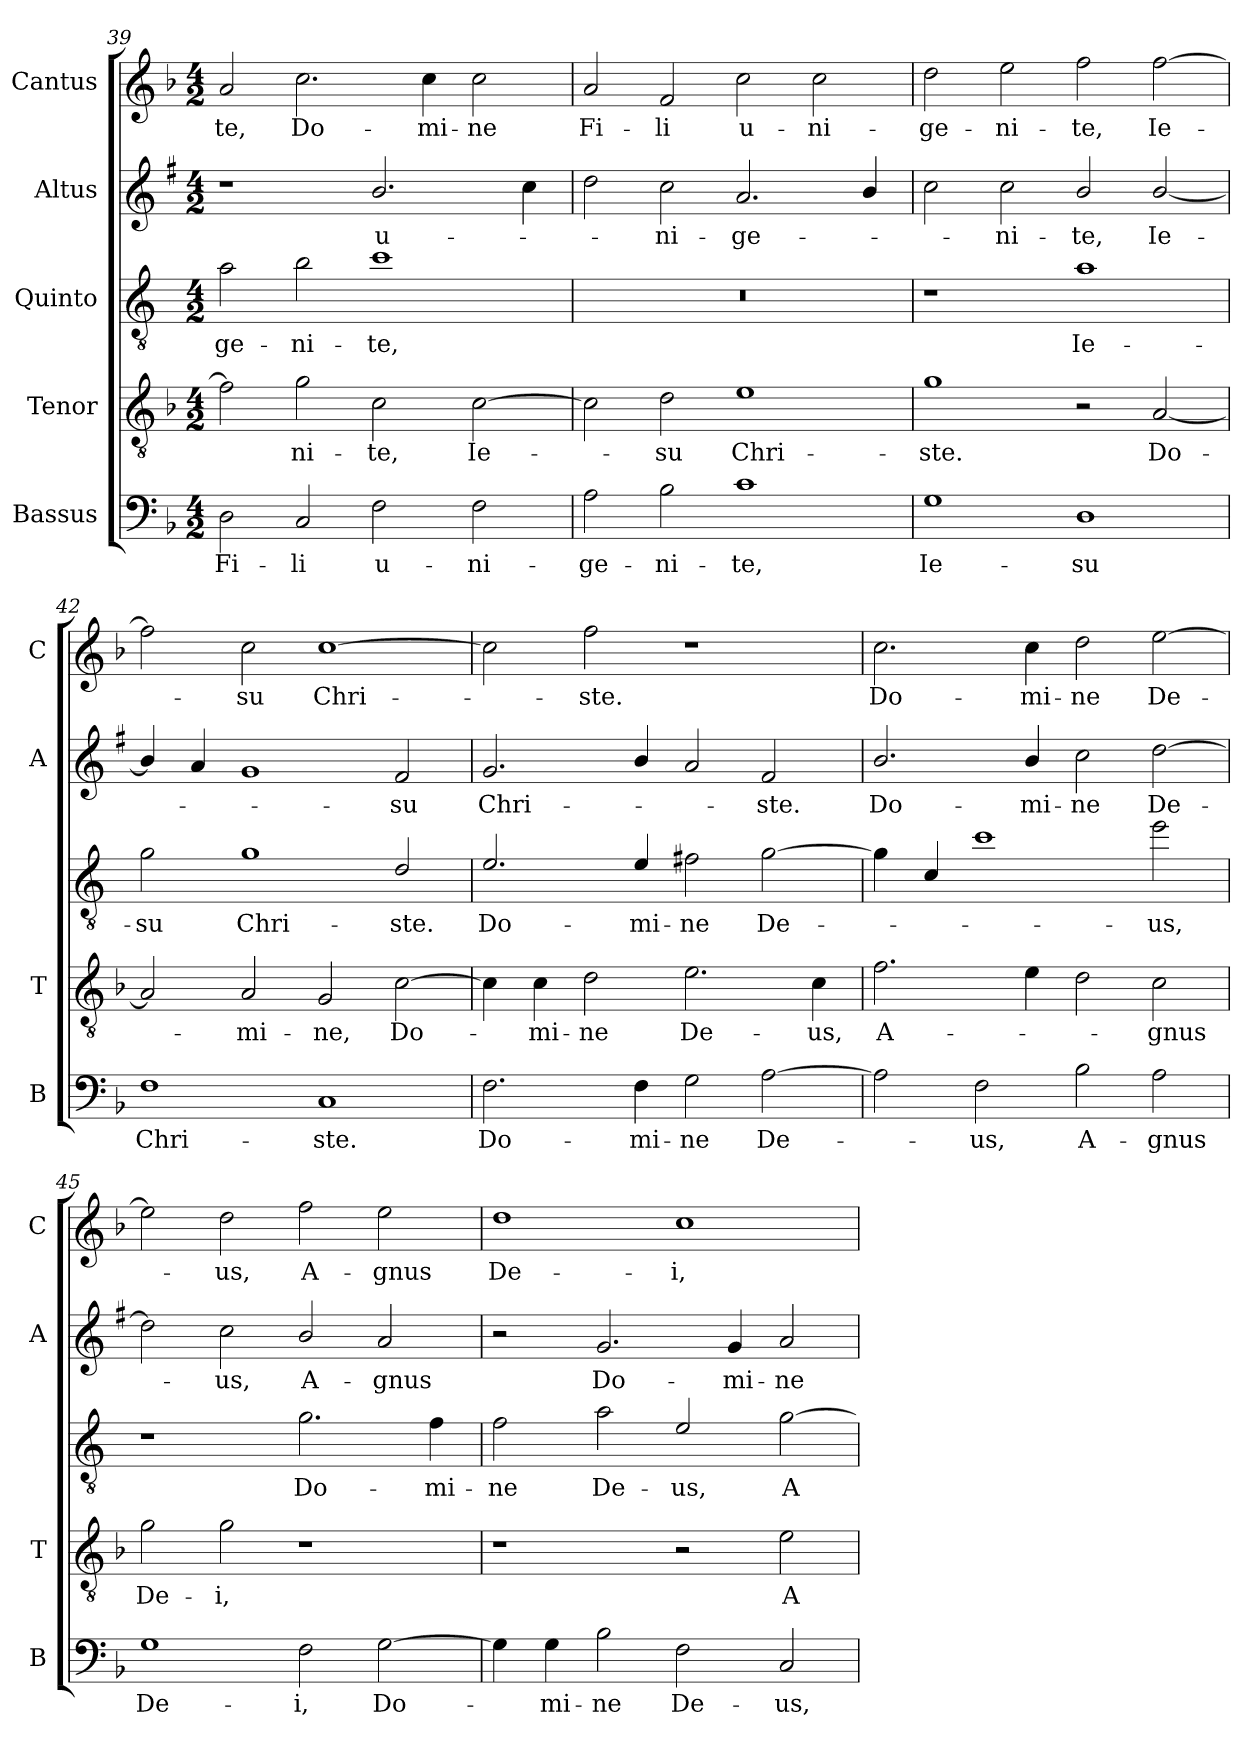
**kern	**text	**kern	**text	**kern	**text	**kern	**text	**kern	**text
*part5	*part5	*part4	*part4	*part3	*part3	*part2	*part2	*part1	*part1
*staff5	*staff5	*staff4	*staff4	*staff3	*staff3	*staff2	*staff2	*staff1	*staff1
*I"Bassus	*	*I"Tenor	*	*I"Quinto	*	*I"Altus	*	*I"Cantus	*
*I'B	*	*I'T	*	*	*	*I'A	*	*I'C	*
*clefF4	*	*clefGv2	*	*clefGv2	*	*clefG2	*	*clefG2	*
*	*	*	*	*ITrd4c7	*	*ITrd1c2	*	*	*
*k[b-]	*	*k[b-]	*	*k[b-]	*	*k[b-]	*	*k[b-]	*
*F:	*	*F:	*	*F:	*	*F:	*	*F:	*
*M4/2	*	*M4/2	*	*M4/2	*	*M4/2	*	*M4/2	*
=39	=39	=39	=39	=39	=39	=39	=39	=39	=39
!	!LO:LY:b	!	!	!	!LO:LY:b	!	!	!	!LO:LY:b
2D\	Fi-	2f\]	.	2d\	-ge-	1r	.	2a/	-te,
!	!LO:LY:b	!	!LO:LY:b	!	!LO:LY:b	!	!	!	!LO:LY:b
2C/	-li	2g\	-ni-	2e\	-ni-	.	.	2.cc\	Do-
!	!LO:LY:b	!	!LO:LY:b	!	!LO:LY:b	!	!LO:LY:b	!	!
2F\	u-	2c\	-te,	1f	-te,	2.a/	u-	.	.
!	!	!	!	!	!	!	!	!	!LO:LY:b
.	.	.	.	.	.	.	.	4cc\	-mi-
!	!LO:LY:b	!	!LO:LY:b	!	!	!	!	!	!LO:LY:b
2F\	-ni-	[2c\	Ie-	.	.	.	.	2cc\	-ne
.	.	.	.	.	.	4b-\	.	.	.
=40	=40	=40	=40	=40	=40	=40	=40	=40	=40
!	!LO:LY:b	!	!	!	!	!	!	!	!LO:LY:b
2A\	-ge-	2c\]	.	0r	.	2cc\	.	2a/	Fi-
!	!LO:LY:b	!	!LO:LY:b	!	!	!	!LO:LY:b	!	!LO:LY:b
2B-\	-ni-	2d\	-su	.	.	2b-\	-ni-	2f/	-li
!	!LO:LY:b	!	!LO:LY:b	!	!	!	!LO:LY:b	!	!LO:LY:b
1c	-te,	1e	Chri-	.	.	2.g/	-ge-	2cc\	u-
!	!	!	!	!	!	!	!	!	!LO:LY:b
.	.	.	.	.	.	.	.	2cc\	-ni-
.	.	.	.	.	.	4a/	.	.	.
=41	=41	=41	=41	=41	=41	=41	=41	=41	=41
!	!LO:LY:b	!	!LO:LY:b	!	!	!	!	!	!LO:LY:b
1G	Ie-	1g	-ste.	1r	.	2b-\	.	2dd\	-ge-
!	!	!	!	!	!	!	!LO:LY:b	!	!LO:LY:b
.	.	.	.	.	.	2b-\	-ni-	2ee\	-ni-
!	!LO:LY:b	!	!	!	!LO:LY:b	!	!LO:LY:b	!	!LO:LY:b
1D	-su	2r	.	1d	Ie-	2a/	-te,	2ff\	-te,
!	!	!	!LO:LY:b	!	!	!	!LO:LY:b	!	!LO:LY:b
.	.	[2A/	Do-	.	.	[2a/	Ie-	[2ff\	Ie-
=42	=42	=42	=42	=42	=42	=42	=42	=42	=42
!	!LO:LY:b	!	!	!	!LO:LY:b	!	!	!	!
1F	Chri-	2A/]	.	2c\	-su	4a/]	.	2ff\]	.
.	.	.	.	.	.	4g/	.	.	.
!	!	!	!LO:LY:b	!	!LO:LY:b	!	!	!	!LO:LY:b
.	.	2A/	-mi-	1c	Chri-	1f	.	2cc\	-su
!	!LO:LY:b	!	!LO:LY:b	!	!	!	!	!	!LO:LY:b
1C	-ste.	2G/	-ne,	.	.	.	.	[1cc	Chri-
!	!	!	!LO:LY:b	!	!LO:LY:b	!	!LO:LY:b	!	!
.	.	[2c\	Do-	2G/	-ste.	2e/	-su	.	.
!!LO:LB:g=z
=43	=43	=43	=43	=43	=43	=43	=43	=43	=43
!	!LO:LY:b	!	!	!	!LO:LY:b	!	!LO:LY:b	!	!
2.F\	Do-	4c\]	.	2.A/	Do-	2.f/	Chri-	2cc\]	.
!	!	!	!LO:LY:b	!	!	!	!	!	!
.	.	4c\	-mi-	.	.	.	.	.	.
!	!	!	!LO:LY:b	!	!	!	!	!	!LO:LY:b
.	.	2d\	-ne	.	.	.	.	2ff\	-ste.
!	!LO:LY:b	!	!	!	!LO:LY:b	!	!	!	!
4F\	-mi-	.	.	4A/	-mi-	4a/	.	.	.
!	!LO:LY:b	!	!LO:LY:b	!	!LO:LY:b	!	!	!	!
2G\	-ne	2.e\	De-	2Bn\	-ne	2g/	.	1r	.
!	!LO:LY:b	!	!	!	!LO:LY:b	!	!LO:LY:b	!	!
[2A\	De-	.	.	[2c\	De-	2e/	-ste.	.	.
!	!	!	!LO:LY:b	!	!	!	!	!	!
.	.	4c\	-us,	.	.	.	.	.	.
=44	=44	=44	=44	=44	=44	=44	=44	=44	=44
!	!	!	!LO:LY:b	!	!	!	!LO:LY:b	!	!LO:LY:b
2A\]	.	2.f\	A-	4c\]	.	2.a/	Do-	2.cc\	Do-
.	.	.	.	4F/	.	.	.	.	.
!	!LO:LY:b	!	!	!	!	!	!	!	!
2F\	-us,	.	.	1f	.	.	.	.	.
!	!	!	!	!	!	!	!LO:LY:b	!	!LO:LY:b
.	.	4e\	.	.	.	4a/	-mi-	4cc\	-mi-
!	!LO:LY:b	!	!	!	!	!	!LO:LY:b	!	!LO:LY:b
2B-\	A-	2d\	.	.	.	2b-\	-ne	2dd\	-ne
!	!LO:LY:b	!	!LO:LY:b	!	!LO:LY:b	!	!LO:LY:b	!	!LO:LY:b
2A\	-gnus	2c\	-gnus	2a\	-us,	[2cc\	De-	[2ee\	De-
=45	=45	=45	=45	=45	=45	=45	=45	=45	=45
!	!LO:LY:b	!	!LO:LY:b	!	!	!	!	!	!
1G	De-	2g\	De-	1r	.	2cc\]	.	2ee\]	.
!	!	!	!LO:LY:b	!	!	!	!LO:LY:b	!	!LO:LY:b
.	.	2g\	-i,	.	.	2b-\	-us,	2dd\	-us,
!	!LO:LY:b	!	!	!	!LO:LY:b	!	!LO:LY:b	!	!LO:LY:b
2F\	-i,	1r	.	2.c\	Do-	2a/	A-	2ff\	A-
!	!LO:LY:b	!	!	!	!	!	!LO:LY:b	!	!LO:LY:b
[2G\	Do-	.	.	.	.	2g/	-gnus	2ee\	-gnus
!	!	!	!	!	!LO:LY:b	!	!	!	!
.	.	.	.	4B-\	-mi-	.	.	.	.
=46	=46	=46	=46	=46	=46	=46	=46	=46	=46
!	!	!	!	!	!LO:LY:b	!	!	!	!LO:LY:b
4G\]	.	1r	.	2B-\	-ne	2r	.	1dd	De-
!	!LO:LY:b	!	!	!	!	!	!	!	!
4G\	-mi-	.	.	.	.	.	.	.	.
!	!LO:LY:b	!	!	!	!LO:LY:b	!	!LO:LY:b	!	!
2B-\	-ne	.	.	2d\	De-	2.f/	Do-	.	.
!	!LO:LY:b	!	!	!	!LO:LY:b	!	!	!	!LO:LY:b
2F\	De-	2r	.	2A/	-us,	.	.	1cc	-i,
!	!	!	!	!	!	!	!LO:LY:b	!	!
.	.	.	.	.	.	4f/	-mi-	.	.
!	!LO:LY:b	!	!LO:LY:b	!	!LO:LY:b	!	!LO:LY:b	!	!
2C/	-us,	2e\	A-	[2c\	A-	2g/	-ne	.	.
=	=	=	=	=	=	=	=	=	=
*-	*-	*-	*-	*-	*-	*-	*-	*-	*-
